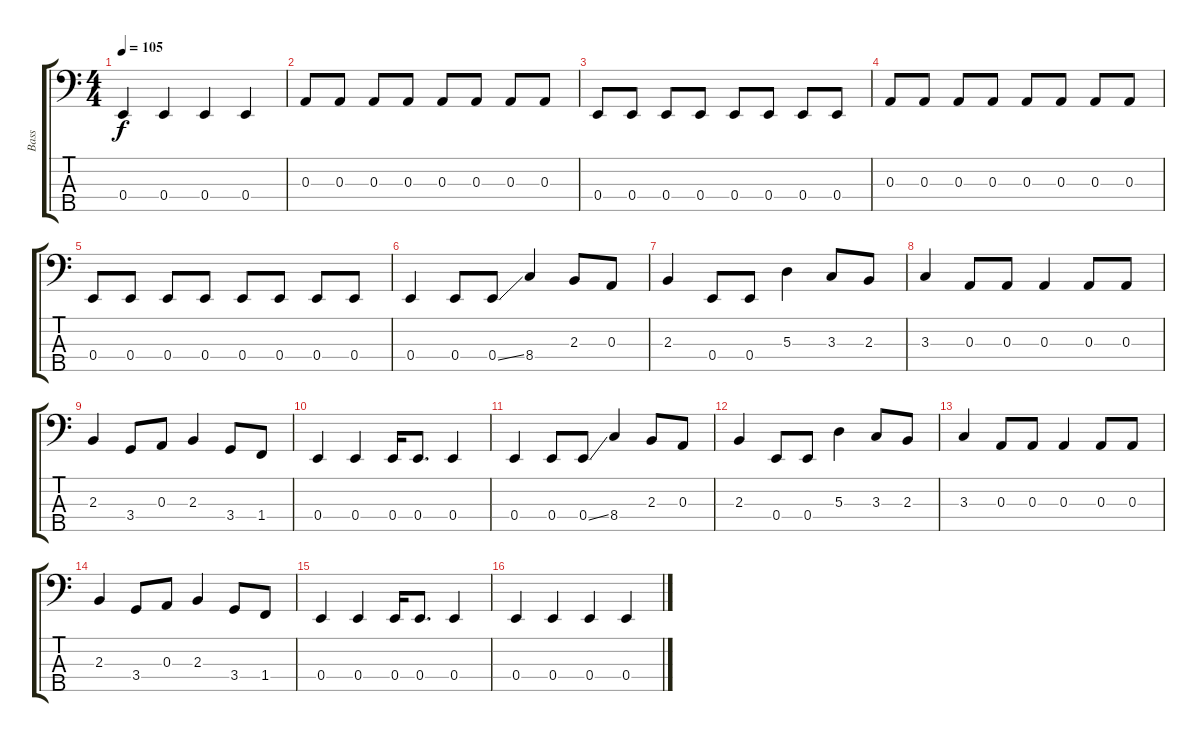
\track ("Bass " "Bass ") {instrument electricbasspick}
\staff {score tabs}
\tuning (G2 D2 A1 E1 B0) {hide}
\ts (4 4)
\tempo 105
\clef f4
\ks c
0.4.4{dy f} 0.4.4 0.4.4 0.4.4 |
0.3.8 0.3.8 0.3.8 0.3.8 0.3.8 0.3.8 0.3.8 0.3.8 |
0.4.8 0.4.8 0.4.8 0.4.8 0.4.8 0.4.8 0.4.8 0.4.8 |
0.3.8 0.3.8 0.3.8 0.3.8 0.3.8 0.3.8 0.3.8 0.3.8 |
0.4.8 0.4.8 0.4.8 0.4.8 0.4.8 0.4.8 0.4.8 0.4.8 |
0.4.4 0.4.8 0.4{ss}.8 8.4.4 2.3.8 0.3.8 |
2.3.4 0.4.8 0.4.8 5.3.4 3.3.8 2.3.8 |
3.3.4 0.3.8 0.3.8 0.3.4 0.3.8 0.3.8 |
2.3.4 3.4.8 0.3.8 2.3.4 3.4.8 1.4.8 |
0.4.4 0.4.4 0.4.16 0.4.8{d} 0.4.4 |
0.4.4 0.4.8 0.4{ss}.8 8.4.4 2.3.8 0.3.8 |
2.3.4 0.4.8 0.4.8 5.3.4 3.3.8 2.3.8 |
3.3.4 0.3.8 0.3.8 0.3.4 0.3.8 0.3.8 |
2.3.4 3.4.8 0.3.8 2.3.4 3.4.8 1.4.8 |
0.4.4 0.4.4 0.4.16 0.4.8{d} 0.4.4 |
0.4.4 0.4.4 0.4.4 0.4.4
